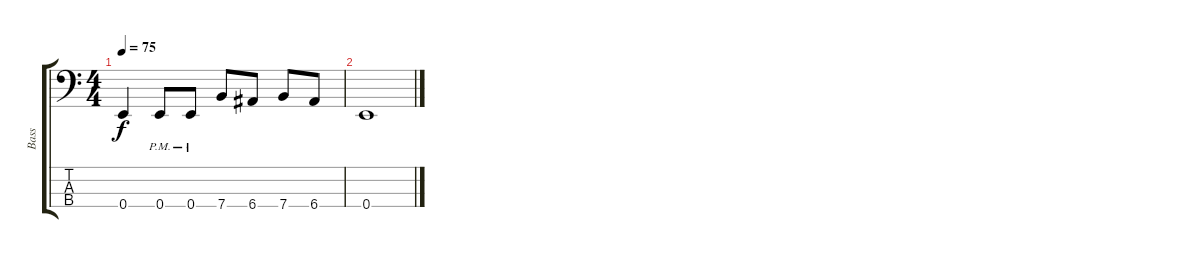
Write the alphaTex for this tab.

\track ("Bass" "Bass") {instrument electricbassfinger}
\staff {score tabs}
\tuning (G2 D2 A1 E1) {hide}
\ts (4 4)
\tempo 75
\clef f4
\ks c
0.4.4{dy f} 0.4{pm}.8 0.4{pm}.8 7.4.8 6.4.8 7.4.8 6.4.8 |
0.4.1
